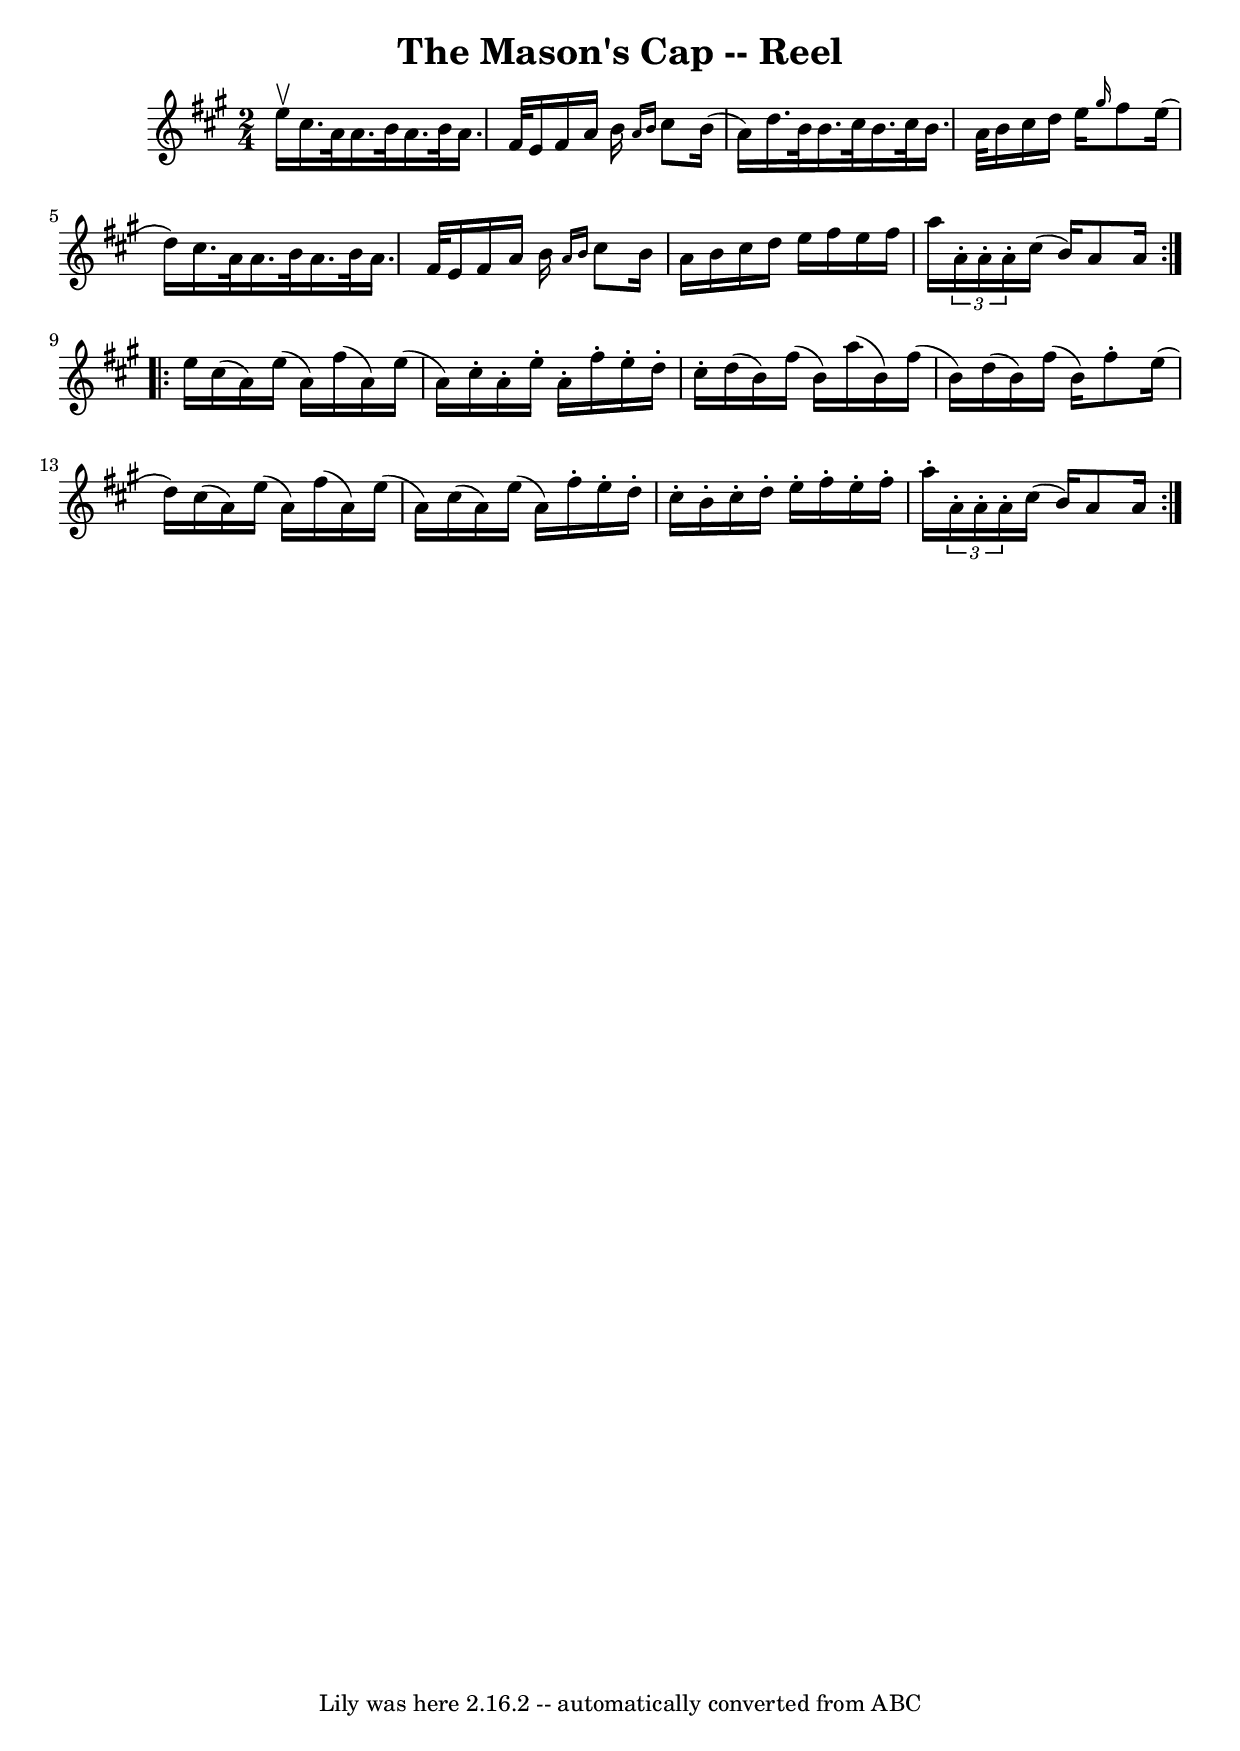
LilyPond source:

\version "2.7.40"
\include "Mammoth.ily"
\header {
	book = "Ryan's Mammoth Collection"
	crossRefNumber = "1"
	footnotes = ""
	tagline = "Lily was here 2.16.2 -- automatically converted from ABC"
	title = "The Mason's Cap -- Reel"
}
voicedefault =  {
\set Score.defaultBarType = "empty"

\repeat volta 2 {
\time 2/4 \key a \major e''16^\upbow |
 cis''16. a'32 a'16.    
b'32 a'16. b'32 a'16. fis'32  |
 e'16 fis'16 a'16    
b'16  \grace { a'16 b'16  } cis''8 b'16 (a'16) |
   
d''16. b'32 b'16. cis''32 b'16. cis''32 b'16. a'32  
|
 b'16 cis''16 d''16 e''16  \grace { gis''16  } fis''8   
 e''16 (d''16) |
 cis''16. a'32 a'16. b'32 a'16.    
b'32 a'16. fis'32  |
 e'16 fis'16 a'16 b'16  \grace {    
a'16 b'16  } cis''8 b'16 a'16  |
 b'16 cis''16 d''16   
 e''16 fis''16 e''16 fis''16 a''16  |
 \times 2/3 { a'16 -. 
 a'16 -. a'16 -. } cis''16 (b'16) a'8 a'16  } \repeat volta 2 { 
 e''16  |
 cis''16 (a'16) e''16 (a'16) fis''16 (
a'16) e''16 (a'16) |
 cis''16 -. a'16 -. e''16 -. a'16 
-. fis''16 -. e''16 -. d''16 -. cis''16 -. |
 d''16 (b'16  
-) fis''16 (b'16) a''16 (b'16) fis''16 (b'16) |
  
 d''16 (b'16) fis''16 (b'16) fis''8 -. e''16 (d''16) 
|
 cis''16 (a'16) e''16 (a'16) fis''16 (a'16)   
e''16 (a'16) |
 cis''16 (a'16) e''16 (a'16)   
fis''16 -. e''16 -. d''16 -. cis''16 -. |
 b'16 -. cis''16 -.   
d''16 -. e''16 -. fis''16 -. e''16 -. fis''16 -. a''16 -. |
    
 \times 2/3 { a'16 -. a'16 -. a'16 -. } cis''16 (b'16) a'8    
a'16  }   
}

\score{
    <<

	\context Staff="default"
	{
	    \voicedefault 
	}

    >>
	\layout {
	}
	\midi {}
}
